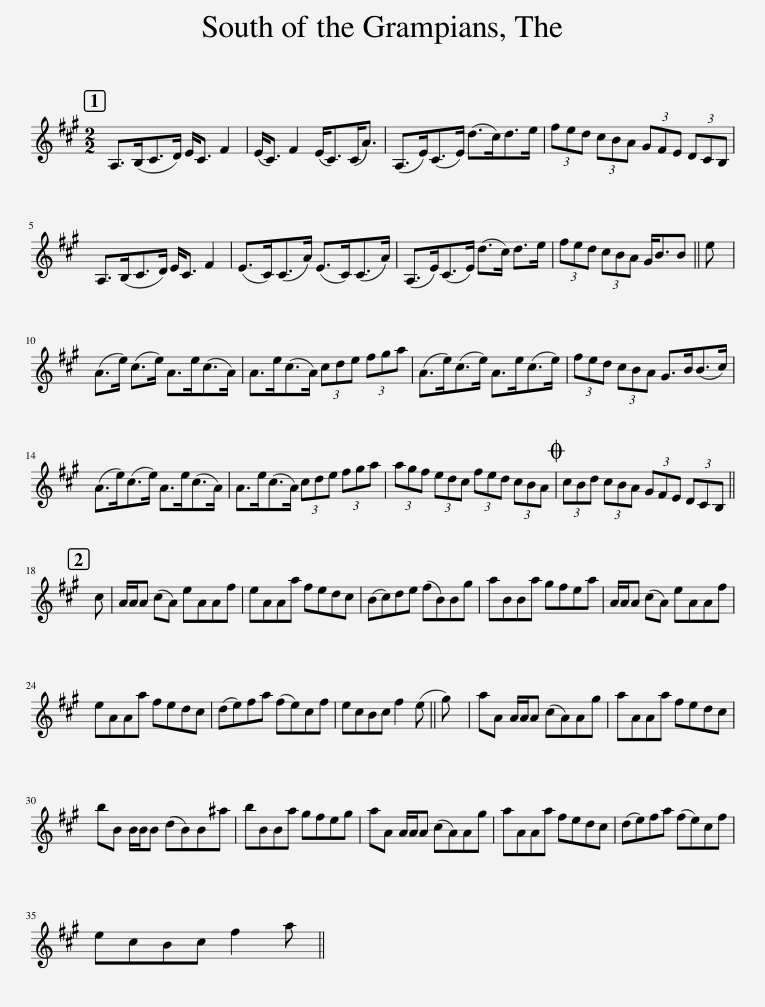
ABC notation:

X:1
L:1/8
M:2/2
I:linebreak $
K:A
V:1 treble
V:1
 A,>(B,C>D) E<C F2 | (E<C) F2 (E<C)(C<A) | (A,>E)(C>E) (d>c)d>e | (3fed (3cBA (3GFE (3DCB, |$ A,>(B,C>D) E<C F2 | %5
 (E>C)(C>A) (E>C)(C>A) | (A,>E)(C>E) (d>c) d>e | (3fed (3cBA G<BB || e |$ (A>e) (c>e) A>e(c>A) | %10
 A>e(c>A) (3cde (3fga | (A>e)(c>e) A>e(c>e) | (3fed (3cBA G>B(B>c) |$ (A>e)(c>e) A>e(c>A) | A>e(c>A) (3cde (3fga | %15
 (3agf (3edc (3fed (3cBA |O (3cBd (3cBA (3GFE (3DCB, ||$ c | A/A/A (cA) eAAf | eAAa fedc | %20
 (Bc)de (fB)Bg | aBBa gfea | A/A/A (cA) eAAf |$ eAAa fedc | (de)fa (fe)cf | %25
 ecBc f2 (e || g) | aA A/A/A (cA)Ag | aAAa fedc |$ bB B/B/B (dB)B^a | %30
 bBBa gfeg | aA A/A/A (cA)Ag | aAAa fedc | (de)fa (fe)cf |$ ecBc f2 a || %35
